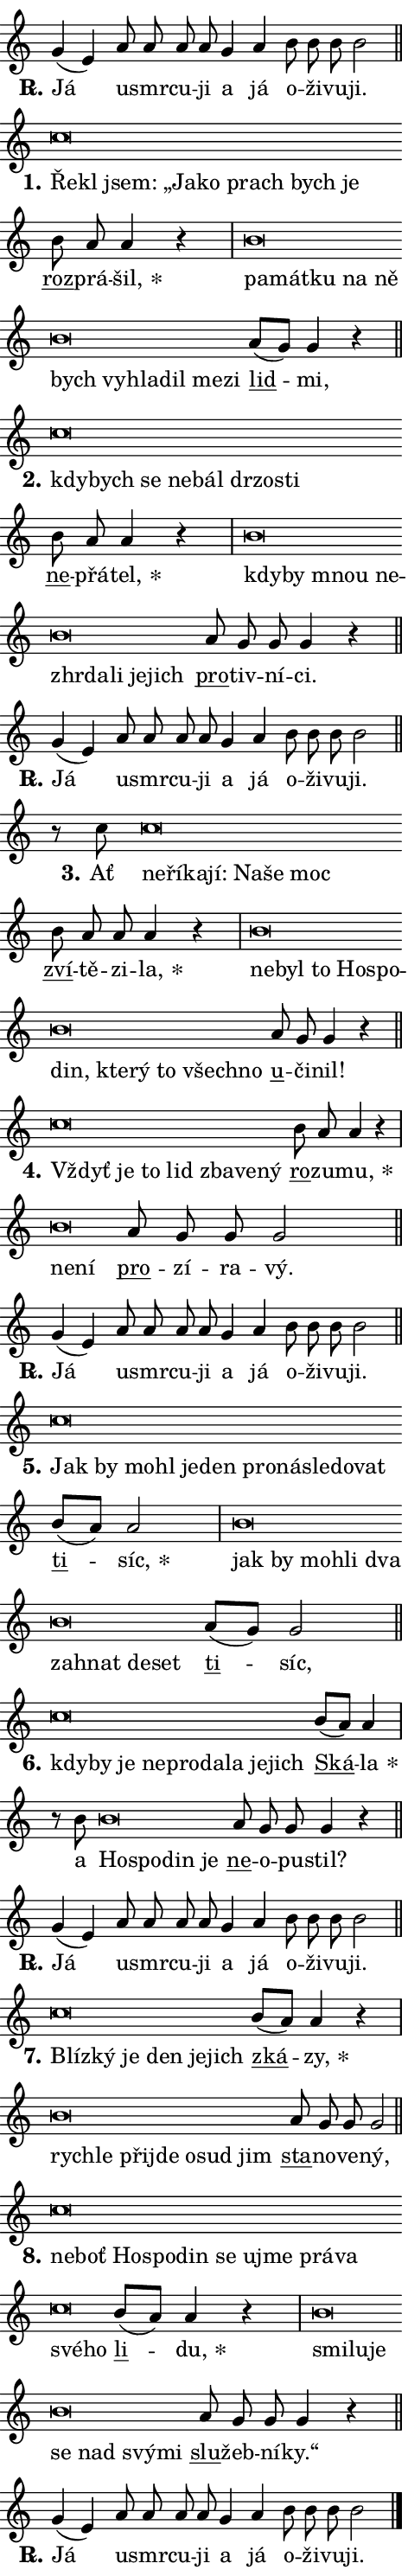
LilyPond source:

\version "2.24.0"
\header { tagline = "" }
\paper {
  indent = 0\cm
  top-margin = 0\cm
  right-margin = 0.13\cm % to fit lyric hyphens
  bottom-margin = 0\cm
  left-margin = 0\cm
  paper-width = 8\cm
  page-breaking = #ly:one-page-breaking
  system-system-spacing.basic-distance = #11
  score-system-spacing.basic-distance = #11
  ragged-last = ##f
}


%% Author: Thomas Morley
%% https://lists.gnu.org/archive/html/lilypond-user/2020-05/msg00002.html
#(define (line-position grob)
"Returns position of @var[grob} in current system:
   @code{'start}, if at first time-step
   @code{'end}, if at last time-step
   @code{'middle} otherwise
"
  (let* ((col (ly:item-get-column grob))
         (ln (ly:grob-object col 'left-neighbor))
         (rn (ly:grob-object col 'right-neighbor))
         (col-to-check-left (if (ly:grob? ln) ln col))
         (col-to-check-right (if (ly:grob? rn) rn col))
         (break-dir-left
           (and
             (ly:grob-property col-to-check-left 'non-musical #f)
             (ly:item-break-dir col-to-check-left)))
         (break-dir-right
           (and
             (ly:grob-property col-to-check-right 'non-musical #f)
             (ly:item-break-dir col-to-check-right))))
        (cond ((eqv? 1 break-dir-left) 'start)
              ((eqv? -1 break-dir-right) 'end)
              (else 'middle))))

#(define (tranparent-at-line-position vctor)
  (lambda (grob)
  "Relying on @code{line-position} select the relevant enry from @var{vctor}.
Used to determine transparency,"
    (case (line-position grob)
      ((end) (not (vector-ref vctor 0)))
      ((middle) (not (vector-ref vctor 1)))
      ((start) (not (vector-ref vctor 2))))))

noteHeadBreakVisibility =
#(define-music-function (break-visibility)(vector?)
"Makes @code{NoteHead}s transparent relying on @var{break-visibility}"
#{
  \override NoteHead.transparent =
    #(tranparent-at-line-position break-visibility)
#})

#(define delete-ledgers-for-transparent-note-heads
  (lambda (grob)
    "Reads whether a @code{NoteHead} is transparent.
If so this @code{NoteHead} is removed from @code{'note-heads} from
@var{grob}, which is supposed to be @code{LedgerLineSpanner}.
As a result ledgers are not printed for this @code{NoteHead}"
    (let* ((nhds-array (ly:grob-object grob 'note-heads))
           (nhds-list
             (if (ly:grob-array? nhds-array)
                 (ly:grob-array->list nhds-array)
                 '()))
           ;; Relies on the transparent-property being done before
           ;; Staff.LedgerLineSpanner.after-line-breaking is executed.
           ;; This is fragile ...
           (to-keep
             (remove
               (lambda (nhd)
                 (ly:grob-property nhd 'transparent #f))
               nhds-list)))
      ;; TODO find a better method to iterate over grob-arrays, similiar
      ;; to filter/remove etc for lists
      ;; For now rebuilt from scratch
      (set! (ly:grob-object grob 'note-heads)  '())
      (for-each
        (lambda (nhd)
          (ly:pointer-group-interface::add-grob grob 'note-heads nhd))
        to-keep))))

squashNotes = {
  \override NoteHead.X-extent = #'(-0.2 . 0.2)
  \override NoteHead.Y-extent = #'(-0.75 . 0)
  \override NoteHead.stencil =
    #(lambda (grob)
       (let ((pos (ly:grob-property grob 'staff-position)))
         (begin
           (if (< pos -7) (display "ERROR: Lower brevis then expected\n") (display ""))
           (if (<= pos -6) ly:text-interface::print ly:note-head::print))))
}
unSquashNotes = {
  \revert NoteHead.X-extent
  \revert NoteHead.Y-extent
  \revert NoteHead.stencil
}

hideNotes = \noteHeadBreakVisibility #begin-of-line-visible
unHideNotes = \noteHeadBreakVisibility #all-visible

% work-around for resetting accidentals
% https://lilypond.org/doc/v2.23/Documentation/notation/displaying-rhythms#unmetered-music
cadenzaMeasure = {
  \cadenzaOff
  \partial 1024 s1024
  \cadenzaOn
}

#(define-markup-command (accent layout props text) (markup?)
  "Underline accented syllable"
  (interpret-markup layout props
    #{\markup \override #'(offset . 4.3) \underline { #text }#}))

responsum = \markup \concat {
  "R" \hspace #-1.05 \path #0.1 #'((moveto 0 0.07) (lineto 0.9 0.8)) \hspace #0.05 "."
}

spaceSize = #0.6828661417322834 % exact space size for TeX Gyre Schola

\layout {
  \context {
    \Staff
    \remove "Time_signature_engraver"
    \override LedgerLineSpanner.after-line-breaking = #delete-ledgers-for-transparent-note-heads
  }
  \context {
    \Lyrics {
      \override LyricSpace.minimum-distance = \spaceSize
      \override LyricText.font-name = #"TeX Gyre Schola"
      \override LyricText.font-size = 1
      \override StanzaNumber.font-name = #"TeX Gyre Schola Bold"
      \override StanzaNumber.font-size = 1
    }
  }
  \context {
    \Score 
    \override NoteHead.text =
      #(lambda (grob) 
        (let ((pos (ly:grob-property grob 'staff-position)))
          #{\markup {
            \combine
              \halign #-0.55 \raise #(if (= pos -6) 0 0.5) \override #'(thickness . 2) \draw-line #'(3.2 . 0)
              \musicglyph "noteheads.sM1"
          }#}))
  }
}

% magnetic-lyrics.ily
%
%   written by
%     Jean Abou Samra <jean@abou-samra.fr>
%     Werner Lemberg <wl@gnu.org>
%
%   adapted by
%     Jiri Hon <jiri.hon@gmail.com>
%
% Version 2022-Apr-15

% https://www.mail-archive.com/lilypond-user@gnu.org/msg149350.html

#(define (Left_hyphen_pointer_engraver context)
   "Collect syllable-hyphen-syllable occurrences in lyrics and store
them in properties.  This engraver only looks to the left.  For
example, if the lyrics input is @code{foo -- bar}, it does the
following.

@itemize @bullet
@item
Set the @code{text} property of the @code{LyricHyphen} grob between
@q{foo} and @q{bar} to @code{foo}.

@item
Set the @code{left-hyphen} property of the @code{LyricText} grob with
text @q{foo} to the @code{LyricHyphen} grob between @q{foo} and
@q{bar}.
@end itemize

Use this auxiliary engraver in combination with the
@code{lyric-@/text::@/apply-@/magnetic-@/offset!} hook."
   (let ((hyphen #f)
         (text #f))
     (make-engraver
      (acknowledgers
       ((lyric-syllable-interface engraver grob source-engraver)
        (set! text grob)))
      (end-acknowledgers
       ((lyric-hyphen-interface engraver grob source-engraver)
        ;(when (not (grob::has-interface grob 'lyric-space-interface))
          (set! hyphen grob)));)
      ((stop-translation-timestep engraver)
       (when (and text hyphen)
         (ly:grob-set-object! text 'left-hyphen hyphen))
       (set! text #f)
       (set! hyphen #f)))))

#(define (lyric-text::apply-magnetic-offset! grob)
   "If the space between two syllables is less than the value in
property @code{LyricText@/.details@/.squash-threshold}, move the right
syllable to the left so that it gets concatenated with the left
syllable.

Use this function as a hook for
@code{LyricText@/.after-@/line-@/breaking} if the
@code{Left_@/hyphen_@/pointer_@/engraver} is active."
   (let ((hyphen (ly:grob-object grob 'left-hyphen #f)))
     (when hyphen
       (let ((left-text (ly:spanner-bound hyphen LEFT)))
         (when (grob::has-interface left-text 'lyric-syllable-interface)
           (let* ((common (ly:grob-common-refpoint grob left-text X))
                  (this-x-ext (ly:grob-extent grob common X))
                  (left-x-ext
                   (begin
                     ;; Trigger magnetism for left-text.
                     (ly:grob-property left-text 'after-line-breaking)
                     (ly:grob-extent left-text common X)))
                  ;; `delta` is the gap width between two syllables.
                  (delta (- (interval-start this-x-ext)
                            (interval-end left-x-ext)))
                  (details (ly:grob-property grob 'details))
                  (threshold (assoc-get 'squash-threshold details 0.2)))
             (when (< delta threshold)
               (let* (;; We have to manipulate the input text so that
                      ;; ligatures crossing syllable boundaries are not
                      ;; disabled.  For languages based on the Latin
                      ;; script this is essentially a beautification.
                      ;; However, for non-Western scripts it can be a
                      ;; necessity.
                      (lt (ly:grob-property left-text 'text))
                      (rt (ly:grob-property grob 'text))
                      (is-space (grob::has-interface hyphen 'lyric-space-interface))
                      (space (if is-space " " ""))
                      (extra-delta (if is-space spaceSize 0))
                      ;; Append new syllable.
                      (ltrt-space (if (and (string? lt) (string? rt))
                                (string-append lt space rt)
                                (make-concat-markup (list lt space rt))))
                      ;; Right-align `ltrt` to the right side.
                      (ltrt-space-markup (grob-interpret-markup
                               grob
                               (make-translate-markup
                                (cons (interval-length this-x-ext) 0)
                                (make-right-align-markup ltrt-space)))))
                 (begin
                   ;; Don't print `left-text`.
                   (ly:grob-set-property! left-text 'stencil #f)
                   ;; Set text and stencil (which holds all collected
                   ;; syllables so far) and shift it to the left.
                   (ly:grob-set-property! grob 'text ltrt-space)
                   (ly:grob-set-property! grob 'stencil ltrt-space-markup)
                   (ly:grob-translate-axis! grob (- (- delta extra-delta)) X))))))))))


#(define (lyric-hyphen::displace-bounds-first grob)
   ;; Make very sure this callback isn't triggered too early.
   (let ((left (ly:spanner-bound grob LEFT))
         (right (ly:spanner-bound grob RIGHT)))
     (ly:grob-property left 'after-line-breaking)
     (ly:grob-property right 'after-line-breaking)
     (ly:lyric-hyphen::print grob)))

squashThreshold = #0.4

\layout {
  \context {
    \Lyrics
    \consists #Left_hyphen_pointer_engraver
    \override LyricText.after-line-breaking =
      #lyric-text::apply-magnetic-offset!
    \override LyricHyphen.stencil = #lyric-hyphen::displace-bounds-first
    \override LyricText.details.squash-threshold = \squashThreshold
    \override LyricHyphen.minimum-distance = 0
    \override LyricHyphen.minimum-length = \squashThreshold
  }
}

squashText = \override LyricText.details.squash-threshold = 9999
unSquashText = \override LyricText.details.squash-threshold = \squashThreshold

leftText = \override LyricText.self-alignment-X = #LEFT
unLeftText = \revert LyricText.self-alignment-X

starOffset = #(lambda (grob) 
                (let ((x_offset (ly:self-alignment-interface::aligned-on-x-parent grob)))
                  (if (= x_offset 0) 0 (+ x_offset 1.2))))

star = #(define-music-function (syllable)(string?)
"Append star separator at the end of a syllable"
#{
  \once \override LyricText.X-offset = #starOffset
  \lyricmode { \markup {
    #syllable
    \override #'((font-name . "TeX Gyre Schola Bold")) \hspace #0.2 \lower #0.65 \larger "*"
  } }
#})

starAccent = #(define-music-function (syllable)(string?)
"Append star separator at the end of a syllable and make accent"
#{
  \once \override LyricText.X-offset = #starOffset
  \lyricmode { \markup {
    \accent #syllable
    \override #'((font-name . "TeX Gyre Schola Bold")) \hspace #0.2 \lower #0.65 \larger "*"
  } }
#})

breath = #(define-music-function (syllable)(string?)
"Append breathing indicator at the end of a syllable"
#{
  \lyricmode { \markup { #syllable "+" } }
#})

optionalBreath = #(define-music-function (syllable)(string?)
"Append optional breathing indicator at the end of a syllable"
#{
  \lyricmode { \markup { #syllable "(+)" } }
#})


\score {
    <<
        \new Voice = "melody" { \cadenzaOn \key c \major \relative { g'4( e) a8 a a a \bar "" g4 a \bar "" b8 b b b2 \cadenzaMeasure \bar "||" \break } }
        \new Lyrics \lyricsto "melody" { \lyricmode { \set stanza = \responsum
Já u -- smr -- cu -- ji a já o -- ži -- vu -- ji. } }
    >>
    \layout {}
}

\score {
    <<
        \new Voice = "melody" { \cadenzaOn \key c \major \relative { \squashNotes c''\breve*1/16 \hideNotes \breve*1/16 \bar "" \breve*1/16 \bar "" \breve*1/16 \bar "" \breve*1/16 \bar "" \breve*1/16 \bar "" \breve*1/16 \breve*1/16 \bar "" \unHideNotes \unSquashNotes \bar "" b8 a a4 r \cadenzaMeasure \bar "|" \squashNotes b\breve*1/16 \hideNotes \breve*1/16 \bar "" \breve*1/16 \bar "" \breve*1/16 \bar "" \breve*1/16 \bar "" \breve*1/16 \bar "" \breve*1/16 \bar "" \breve*1/16 \bar "" \breve*1/16 \bar "" \breve*1/16 \breve*1/16 \bar "" \unHideNotes \unSquashNotes \bar "" a8[( g)] g4 r \cadenzaMeasure \bar "||" \break } }
        \new Lyrics \lyricsto "melody" { \lyricmode { \set stanza = "1."
\leftText Ře -- \squashText kl jsem: „Ja -- ko prach bych je \unLeftText \unSquashText \markup \accent roz -- prá -- \star šil, \leftText pa -- \squashText mát -- ku na ně bych vy -- hla -- dil me -- zi \unLeftText \unSquashText \markup \accent lid -- mi, } }
    >>
    \layout {}
}

\score {
    <<
        \new Voice = "melody" { \cadenzaOn \key c \major \relative { \squashNotes c''\breve*1/16 \hideNotes \breve*1/16 \bar "" \breve*1/16 \bar "" \breve*1/16 \bar "" \breve*1/16 \bar "" \breve*1/16 \bar "" \breve*1/16 \breve*1/16 \bar "" \unHideNotes \unSquashNotes \bar "" b8 a a4 r \cadenzaMeasure \bar "|" \squashNotes b\breve*1/16 \hideNotes \breve*1/16 \bar "" \breve*1/16 \bar "" \breve*1/16 \bar "" \breve*1/16 \bar "" \breve*1/16 \bar "" \breve*1/16 \bar "" \breve*1/16 \breve*1/16 \bar "" \unHideNotes \unSquashNotes \bar "" a8 g g g4 r \cadenzaMeasure \bar "||" \break } }
        \new Lyrics \lyricsto "melody" { \lyricmode { \set stanza = "2."
\leftText kdy -- \squashText bych se ne -- bál dr -- zo -- sti \unLeftText \unSquashText \markup \accent ne -- přá -- \star tel, \leftText kdy -- \squashText by mnou ne -- zhr -- da -- li je -- jich \unLeftText \unSquashText \markup \accent pro -- tiv -- ní -- ci. } }
    >>
    \layout {}
}

\score {
    <<
        \new Voice = "melody" { \cadenzaOn \key c \major \relative { g'4( e) a8 a a a \bar "" g4 a \bar "" b8 b b b2 \cadenzaMeasure \bar "||" \break } }
        \new Lyrics \lyricsto "melody" { \lyricmode { \set stanza = \responsum
Já u -- smr -- cu -- ji a já o -- ži -- vu -- ji. } }
    >>
    \layout {}
}

\score {
    <<
        \new Voice = "melody" { \cadenzaOn \key c \major \relative { r8 c''8 \squashNotes c\breve*1/16 \hideNotes \breve*1/16 \bar "" \breve*1/16 \bar "" \breve*1/16 \bar "" \breve*1/16 \bar "" \breve*1/16 \breve*1/16 \bar "" \unHideNotes \unSquashNotes \bar "" b8 a a a4 r \cadenzaMeasure \bar "|" \squashNotes b\breve*1/16 \hideNotes \breve*1/16 \bar "" \breve*1/16 \bar "" \breve*1/16 \bar "" \breve*1/16 \bar "" \breve*1/16 \bar "" \breve*1/16 \bar "" \breve*1/16 \bar "" \breve*1/16 \bar "" \breve*1/16 \breve*1/16 \bar "" \unHideNotes \unSquashNotes \bar "" a8 g g4 r \cadenzaMeasure \bar "||" \break } }
        \new Lyrics \lyricsto "melody" { \lyricmode { \set stanza = "3."
Ať \leftText ne -- \squashText ří -- ka -- jí: Na -- še moc \unLeftText \unSquashText \markup \accent zví -- tě -- zi -- \star la, \leftText ne -- \squashText byl to Ho -- spo -- din, kte -- rý to všech -- no \unLeftText \unSquashText \markup \accent u -- či -- nil! } }
    >>
    \layout {}
}

\score {
    <<
        \new Voice = "melody" { \cadenzaOn \key c \major \relative { \squashNotes c''\breve*1/16 \hideNotes \breve*1/16 \bar "" \breve*1/16 \bar "" \breve*1/16 \bar "" \breve*1/16 \bar "" \breve*1/16 \breve*1/16 \bar "" \unHideNotes \unSquashNotes \bar "" b8 a a4 r \cadenzaMeasure \bar "|" \squashNotes b\breve*1/16 \hideNotes \breve*1/16 \bar "" \unHideNotes \unSquashNotes \bar "" a8 g g g2 \cadenzaMeasure \bar "||" \break } }
        \new Lyrics \lyricsto "melody" { \lyricmode { \set stanza = "4."
\leftText Vždyť \squashText je to lid zba -- ve -- ný \unLeftText \unSquashText \markup \accent ro -- zu -- \star mu, \leftText ne -- \squashText ní \unLeftText \unSquashText \markup \accent pro -- zí -- ra -- vý. } }
    >>
    \layout {}
}

\score {
    <<
        \new Voice = "melody" { \cadenzaOn \key c \major \relative { g'4( e) a8 a a a \bar "" g4 a \bar "" b8 b b b2 \cadenzaMeasure \bar "||" \break } }
        \new Lyrics \lyricsto "melody" { \lyricmode { \set stanza = \responsum
Já u -- smr -- cu -- ji a já o -- ži -- vu -- ji. } }
    >>
    \layout {}
}

\score {
    <<
        \new Voice = "melody" { \cadenzaOn \key c \major \relative { \squashNotes c''\breve*1/16 \hideNotes \breve*1/16 \bar "" \breve*1/16 \bar "" \breve*1/16 \bar "" \breve*1/16 \bar "" \breve*1/16 \bar "" \breve*1/16 \bar "" \breve*1/16 \bar "" \breve*1/16 \bar "" \breve*1/16 \breve*1/16 \bar "" \unHideNotes \unSquashNotes \bar "" b8[( a)] a2 \cadenzaMeasure \bar "|" \squashNotes b\breve*1/16 \hideNotes \breve*1/16 \bar "" \breve*1/16 \bar "" \breve*1/16 \bar "" \breve*1/16 \bar "" \breve*1/16 \bar "" \breve*1/16 \bar "" \breve*1/16 \breve*1/16 \bar "" \unHideNotes \unSquashNotes \bar "" a8[( g)] g2 \cadenzaMeasure \bar "||" \break } }
        \new Lyrics \lyricsto "melody" { \lyricmode { \set stanza = "5."
\leftText Jak \squashText by mo -- hl je -- den pro -- ná -- sle -- do -- vat \unLeftText \unSquashText \markup \accent ti -- \star síc, \leftText jak \squashText by mo -- hli dva za -- hnat de -- set \unLeftText \unSquashText \markup \accent ti -- síc, } }
    >>
    \layout {}
}

\score {
    <<
        \new Voice = "melody" { \cadenzaOn \key c \major \relative { \squashNotes c''\breve*1/16 \hideNotes \breve*1/16 \bar "" \breve*1/16 \bar "" \breve*1/16 \bar "" \breve*1/16 \bar "" \breve*1/16 \bar "" \breve*1/16 \bar "" \breve*1/16 \breve*1/16 \bar "" \unHideNotes \unSquashNotes \bar "" b8[( a)] a4 \cadenzaMeasure \bar "|" r8 b8 \squashNotes b\breve*1/16 \hideNotes \breve*1/16 \bar "" \breve*1/16 \breve*1/16 \bar "" \unHideNotes \unSquashNotes \bar "" a8 g g g4 r \cadenzaMeasure \bar "||" \break } }
        \new Lyrics \lyricsto "melody" { \lyricmode { \set stanza = "6."
\leftText kdy -- \squashText by je ne -- pro -- da -- la je -- jich \unLeftText \unSquashText \markup \accent Ská -- \star la a \leftText Ho -- \squashText spo -- din je \unLeftText \unSquashText \markup \accent ne -- o -- pu -- stil? } }
    >>
    \layout {}
}

\score {
    <<
        \new Voice = "melody" { \cadenzaOn \key c \major \relative { g'4( e) a8 a a a \bar "" g4 a \bar "" b8 b b b2 \cadenzaMeasure \bar "||" \break } }
        \new Lyrics \lyricsto "melody" { \lyricmode { \set stanza = \responsum
Já u -- smr -- cu -- ji a já o -- ži -- vu -- ji. } }
    >>
    \layout {}
}

\score {
    <<
        \new Voice = "melody" { \cadenzaOn \key c \major \relative { \squashNotes c''\breve*1/16 \hideNotes \breve*1/16 \bar "" \breve*1/16 \bar "" \breve*1/16 \bar "" \breve*1/16 \breve*1/16 \bar "" \unHideNotes \unSquashNotes \bar "" b8[( a)] a4 r \cadenzaMeasure \bar "|" \squashNotes b\breve*1/16 \hideNotes \breve*1/16 \bar "" \breve*1/16 \bar "" \breve*1/16 \bar "" \breve*1/16 \bar "" \breve*1/16 \breve*1/16 \bar "" \unHideNotes \unSquashNotes \bar "" a8 g g g2 \cadenzaMeasure \bar "||" \break } }
        \new Lyrics \lyricsto "melody" { \lyricmode { \set stanza = "7."
\leftText Blíz -- \squashText ký je den je -- jich \unLeftText \unSquashText \markup \accent zká -- \star zy, \leftText rych -- \squashText le při -- jde o -- sud jim \unLeftText \unSquashText \markup \accent sta -- no -- ve -- ný, } }
    >>
    \layout {}
}

\score {
    <<
        \new Voice = "melody" { \cadenzaOn \key c \major \relative { \squashNotes c''\breve*1/16 \hideNotes \breve*1/16 \bar "" \breve*1/16 \bar "" \breve*1/16 \bar "" \breve*1/16 \bar "" \breve*1/16 \bar "" \breve*1/16 \bar "" \breve*1/16 \bar "" \breve*1/16 \bar "" \breve*1/16 \bar "" \breve*1/16 \breve*1/16 \bar "" \unHideNotes \unSquashNotes \bar "" b8[( a)] a4 r \cadenzaMeasure \bar "|" \squashNotes b\breve*1/16 \hideNotes \breve*1/16 \bar "" \breve*1/16 \bar "" \breve*1/16 \bar "" \breve*1/16 \bar "" \breve*1/16 \breve*1/16 \bar "" \unHideNotes \unSquashNotes \bar "" a8 g g g4 r \cadenzaMeasure \bar "||" \break } }
        \new Lyrics \lyricsto "melody" { \lyricmode { \set stanza = "8."
\leftText ne -- \squashText boť Ho -- spo -- din se u -- jme prá -- va své -- ho \unLeftText \unSquashText \markup \accent li -- \star du, \leftText smi -- \squashText lu -- je se nad svý -- mi \unLeftText \unSquashText \markup \accent slu -- žeb -- ní -- ky.“ } }
    >>
    \layout {}
}

\score {
    <<
        \new Voice = "melody" { \cadenzaOn \key c \major \relative { g'4( e) a8 a a a \bar "" g4 a \bar "" b8 b b b2 \cadenzaMeasure \bar "||" \break } \bar "|." }
        \new Lyrics \lyricsto "melody" { \lyricmode { \set stanza = \responsum
Já u -- smr -- cu -- ji a já o -- ži -- vu -- ji. } }
    >>
    \layout {}
}
